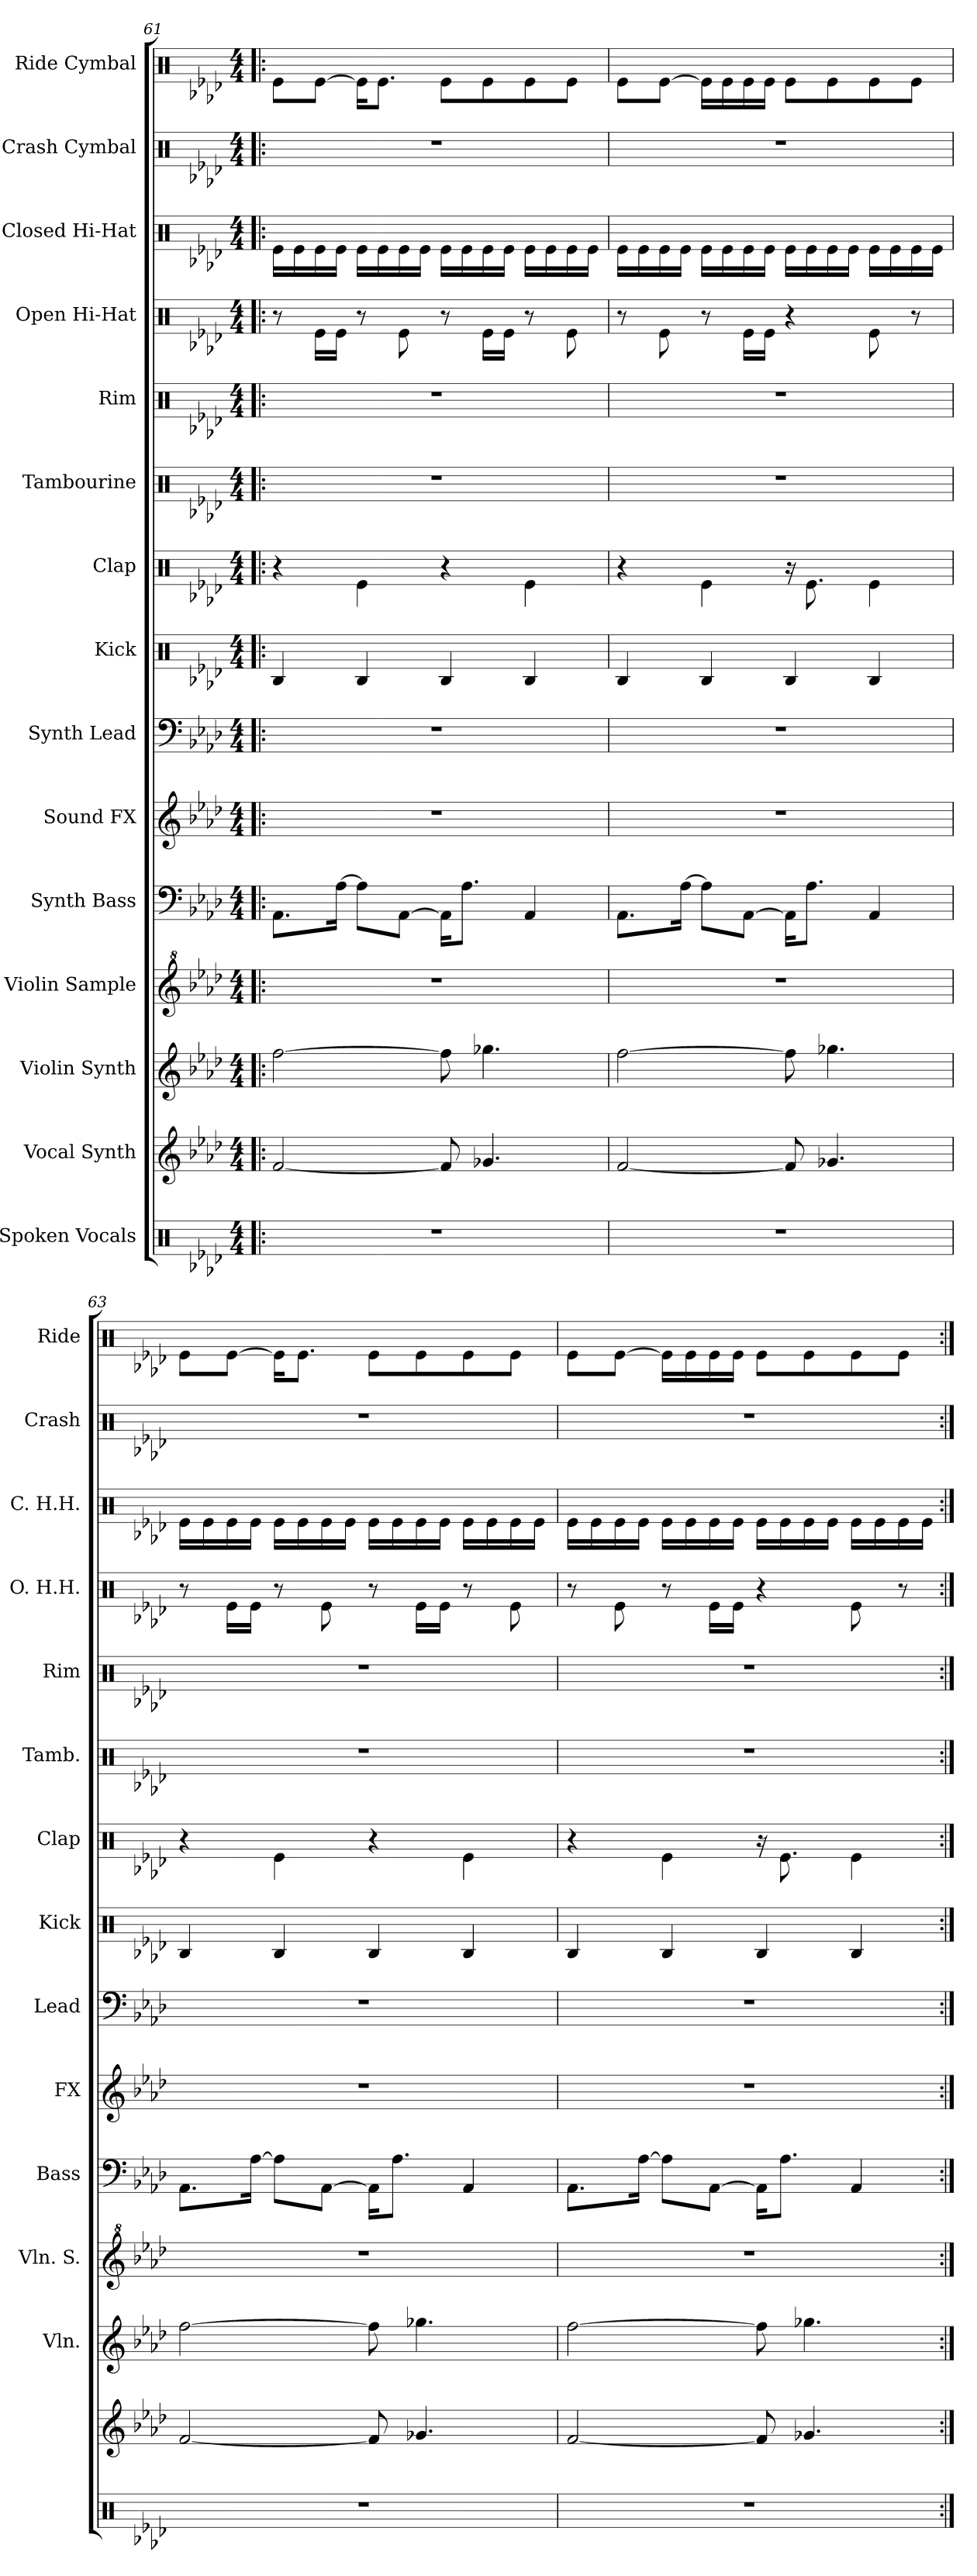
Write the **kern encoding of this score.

**kern	**kern	**kern	**kern	**kern	**kern	**kern	**kern	**kern	**kern	**kern	**kern	**kern	**kern	**kern
*part15	*part14	*part13	*part12	*part11	*part10	*part9	*part8	*part7	*part6	*part5	*part4	*part3	*part2	*part1
*staff15	*staff14	*staff13	*staff12	*staff11	*staff10	*staff9	*staff8	*staff7	*staff6	*staff5	*staff4	*staff3	*staff2	*staff1
*I"Spoken Vocals	*I"Vocal Synth	*I"Violin Synth	*I"Violin Sample	*I"Synth Bass	*I"Sound FX	*I"Synth Lead	*I"Kick	*I"Clap	*I"Tambourine	*I"Rim	*I"Open Hi-Hat	*I"Closed Hi-Hat	*I"Crash Cymbal	*I"Ride Cymbal
*	*	*I'Vln.	*I'Vln. S.	*I'Bass	*I'FX	*I'Lead	*I'Kick	*I'Clap	*I'Tamb.	*I'Rim	*I'O. H.H.	*I'C. H.H.	*I'Crash	*I'Ride
!!LO:LB:g=z
*clefX	*clefG2	*clefG2	*clefG^2	*clefF4	*clefG2	*clefF4	*clefX	*clefX	*clefX	*clefX	*clefX	*clefX	*clefX	*clefX
*k[b-e-a-d-]	*k[b-e-a-d-]	*k[b-e-a-d-]	*k[b-e-a-d-]	*k[b-e-a-d-]	*k[b-e-a-d-]	*k[b-e-a-d-]	*k[b-e-a-d-]	*k[b-e-a-d-]	*k[b-e-a-d-]	*k[b-e-a-d-]	*k[b-e-a-d-]	*k[b-e-a-d-]	*k[b-e-a-d-]	*k[b-e-a-d-]
*A-:	*A-:	*A-:	*A-:	*A-:	*A-:	*A-:	*A-:	*A-:	*A-:	*A-:	*A-:	*A-:	*A-:	*A-:
*M4/4	*M4/4	*M4/4	*M4/4	*M4/4	*M4/4	*M4/4	*M4/4	*M4/4	*M4/4	*M4/4	*M4/4	*M4/4	*M4/4	*M4/4
=61!|:	=61!|:	=61!|:	=61!|:	=61!|:	=61!|:	=61!|:	=61!|:	=61!|:	=61!|:	=61!|:	=61!|:	=61!|:	=61!|:	=61!|:
1r	[2f/	[2ff\	1r	8.AA-\L	1r	1r	4RB/	4r	1r	1r	8r	16Re\LL	1r	8Re\L
.	.	.	.	.	.	.	.	.	.	.	.	16Re\	.	.
.	.	.	.	.	.	.	.	.	.	.	16Re\LL	16Re\	.	[8Re\J
.	.	.	.	[16A-\Jk	.	.	.	.	.	.	16Re\JJ	16Re\JJ	.	.
.	.	.	.	8A-\L]	.	.	4RB/	4Re\	.	.	8r	16Re\LL	.	16Re\KL]
.	.	.	.	.	.	.	.	.	.	.	.	16Re\	.	8.Re\J
.	.	.	.	[8AA-\J	.	.	.	.	.	.	8Re\	16Re\	.	.
.	.	.	.	.	.	.	.	.	.	.	.	16Re\JJ	.	.
.	8f/]	8ff\]	.	16AA-\KL]	.	.	4RB/	4r	.	.	8r	16Re\LL	.	8Re\L
.	.	.	.	8.A-\J	.	.	.	.	.	.	.	16Re\	.	.
.	4.g-X/	4.gg-X\	.	.	.	.	.	.	.	.	16Re\LL	16Re\	.	8Re\
.	.	.	.	.	.	.	.	.	.	.	16Re\JJ	16Re\JJ	.	.
.	.	.	.	4AA-/	.	.	4RB/	4Re\	.	.	8r	16Re\LL	.	8Re\
.	.	.	.	.	.	.	.	.	.	.	.	16Re\	.	.
.	.	.	.	.	.	.	.	.	.	.	8Re\	16Re\	.	8Re\J
.	.	.	.	.	.	.	.	.	.	.	.	16Re\JJ	.	.
=62	=62	=62	=62	=62	=62	=62	=62	=62	=62	=62	=62	=62	=62	=62
1r	[2f/	[2ff\	1r	8.AA-\L	1r	1r	4RB/	4r	1r	1r	8r	16Re\LL	1r	8Re\L
.	.	.	.	.	.	.	.	.	.	.	.	16Re\	.	.
.	.	.	.	.	.	.	.	.	.	.	8Re\	16Re\	.	[8Re\J
.	.	.	.	[16A-\Jk	.	.	.	.	.	.	.	16Re\JJ	.	.
.	.	.	.	8A-\L]	.	.	4RB/	4Re\	.	.	8r	16Re\LL	.	16Re\LL]
.	.	.	.	.	.	.	.	.	.	.	.	16Re\	.	16Re\
.	.	.	.	[8AA-\J	.	.	.	.	.	.	16Re\LL	16Re\	.	16Re\
.	.	.	.	.	.	.	.	.	.	.	16Re\JJ	16Re\JJ	.	16Re\JJ
.	8f/]	8ff\]	.	16AA-\KL]	.	.	4RB/	16r	.	.	4r	16Re\LL	.	8Re\L
.	.	.	.	8.A-\J	.	.	.	8.Re\	.	.	.	16Re\	.	.
.	4.g-X/	4.gg-X\	.	.	.	.	.	.	.	.	.	16Re\	.	8Re\
.	.	.	.	.	.	.	.	.	.	.	.	16Re\JJ	.	.
.	.	.	.	4AA-/	.	.	4RB/	4Re\	.	.	8Re\	16Re\LL	.	8Re\
.	.	.	.	.	.	.	.	.	.	.	.	16Re\	.	.
.	.	.	.	.	.	.	.	.	.	.	8r	16Re\	.	8Re\J
.	.	.	.	.	.	.	.	.	.	.	.	16Re\JJ	.	.
=63	=63	=63	=63	=63	=63	=63	=63	=63	=63	=63	=63	=63	=63	=63
1r	[2f/	[2ff\	1r	8.AA-\L	1r	1r	4RB/	4r	1r	1r	8r	16Re\LL	1r	8Re\L
.	.	.	.	.	.	.	.	.	.	.	.	16Re\	.	.
.	.	.	.	.	.	.	.	.	.	.	16Re\LL	16Re\	.	[8Re\J
.	.	.	.	[16A-\Jk	.	.	.	.	.	.	16Re\JJ	16Re\JJ	.	.
.	.	.	.	8A-\L]	.	.	4RB/	4Re\	.	.	8r	16Re\LL	.	16Re\KL]
.	.	.	.	.	.	.	.	.	.	.	.	16Re\	.	8.Re\J
.	.	.	.	[8AA-\J	.	.	.	.	.	.	8Re\	16Re\	.	.
.	.	.	.	.	.	.	.	.	.	.	.	16Re\JJ	.	.
.	8f/]	8ff\]	.	16AA-\KL]	.	.	4RB/	4r	.	.	8r	16Re\LL	.	8Re\L
.	.	.	.	8.A-\J	.	.	.	.	.	.	.	16Re\	.	.
.	4.g-X/	4.gg-X\	.	.	.	.	.	.	.	.	16Re\LL	16Re\	.	8Re\
.	.	.	.	.	.	.	.	.	.	.	16Re\JJ	16Re\JJ	.	.
.	.	.	.	4AA-/	.	.	4RB/	4Re\	.	.	8r	16Re\LL	.	8Re\
.	.	.	.	.	.	.	.	.	.	.	.	16Re\	.	.
.	.	.	.	.	.	.	.	.	.	.	8Re\	16Re\	.	8Re\J
.	.	.	.	.	.	.	.	.	.	.	.	16Re\JJ	.	.
=64	=64	=64	=64	=64	=64	=64	=64	=64	=64	=64	=64	=64	=64	=64
1r	[2f/	[2ff\	1r	8.AA-\L	1r	1r	4RB/	4r	1r	1r	8r	16Re\LL	1r	8Re\L
.	.	.	.	.	.	.	.	.	.	.	.	16Re\	.	.
.	.	.	.	.	.	.	.	.	.	.	8Re\	16Re\	.	[8Re\J
.	.	.	.	[16A-\Jk	.	.	.	.	.	.	.	16Re\JJ	.	.
.	.	.	.	8A-\L]	.	.	4RB/	4Re\	.	.	8r	16Re\LL	.	16Re\LL]
.	.	.	.	.	.	.	.	.	.	.	.	16Re\	.	16Re\
.	.	.	.	[8AA-\J	.	.	.	.	.	.	16Re\LL	16Re\	.	16Re\
.	.	.	.	.	.	.	.	.	.	.	16Re\JJ	16Re\JJ	.	16Re\JJ
.	8f/]	8ff\]	.	16AA-\KL]	.	.	4RB/	16r	.	.	4r	16Re\LL	.	8Re\L
.	.	.	.	8.A-\J	.	.	.	8.Re\	.	.	.	16Re\	.	.
.	4.g-X/	4.gg-X\	.	.	.	.	.	.	.	.	.	16Re\	.	8Re\
.	.	.	.	.	.	.	.	.	.	.	.	16Re\JJ	.	.
.	.	.	.	4AA-/	.	.	4RB/	4Re\	.	.	8Re\	16Re\LL	.	8Re\
.	.	.	.	.	.	.	.	.	.	.	.	16Re\	.	.
.	.	.	.	.	.	.	.	.	.	.	8r	16Re\	.	8Re\J
.	.	.	.	.	.	.	.	.	.	.	.	16Re\JJ	.	.
=:|!	=:|!	=:|!	=:|!	=:|!	=:|!	=:|!	=:|!	=:|!	=:|!	=:|!	=:|!	=:|!	=:|!	=:|!
*-	*-	*-	*-	*-	*-	*-	*-	*-	*-	*-	*-	*-	*-	*-
